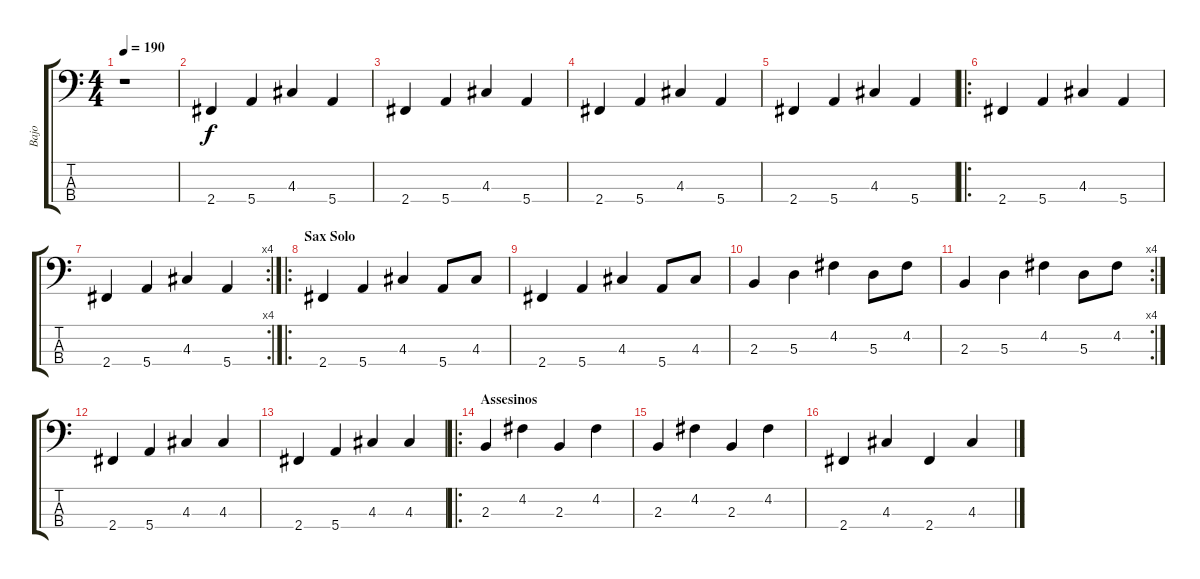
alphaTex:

\track ("Bajo" "Bajo") {instrument electricbassfinger}
\staff {score tabs}
\tuning (G2 D2 A1 E1) {hide}
\ts (4 4)
\tempo 190
\clef f4
\ks c
r.1{dy f instrument electricbassfinger} |
2.4.4 5.4.4 4.3.4 5.4.4 |
2.4.4 5.4.4 4.3.4 5.4.4 |
2.4.4 5.4.4 4.3.4 5.4.4 |
2.4.4 5.4.4 4.3.4 5.4.4 |
\ro
2.4.4 5.4.4 4.3.4 5.4.4 |
\rc 4
2.4.4 5.4.4 4.3.4 5.4.4 |
\ro
\section ("" "Sax Solo")
2.4.4 5.4.4 4.3.4 5.4.8 4.3.8 |
2.4.4 5.4.4 4.3.4 5.4.8 4.3.8 |
2.3.4 5.3.4 4.2.4 5.3.8 4.2.8 |
\rc 4
2.3.4 5.3.4 4.2.4 5.3.8 4.2.8 |
2.4.4 5.4.4 4.3.4 4.3.4 |
2.4.4 5.4.4 4.3.4 4.3.4 |
\ro
\section ("" "Assesinos")
2.3.4 4.2.4 2.3.4 4.2.4 |
2.3.4 4.2.4 2.3.4 4.2.4 |
2.4.4 4.3.4 2.4.4 4.3.4
